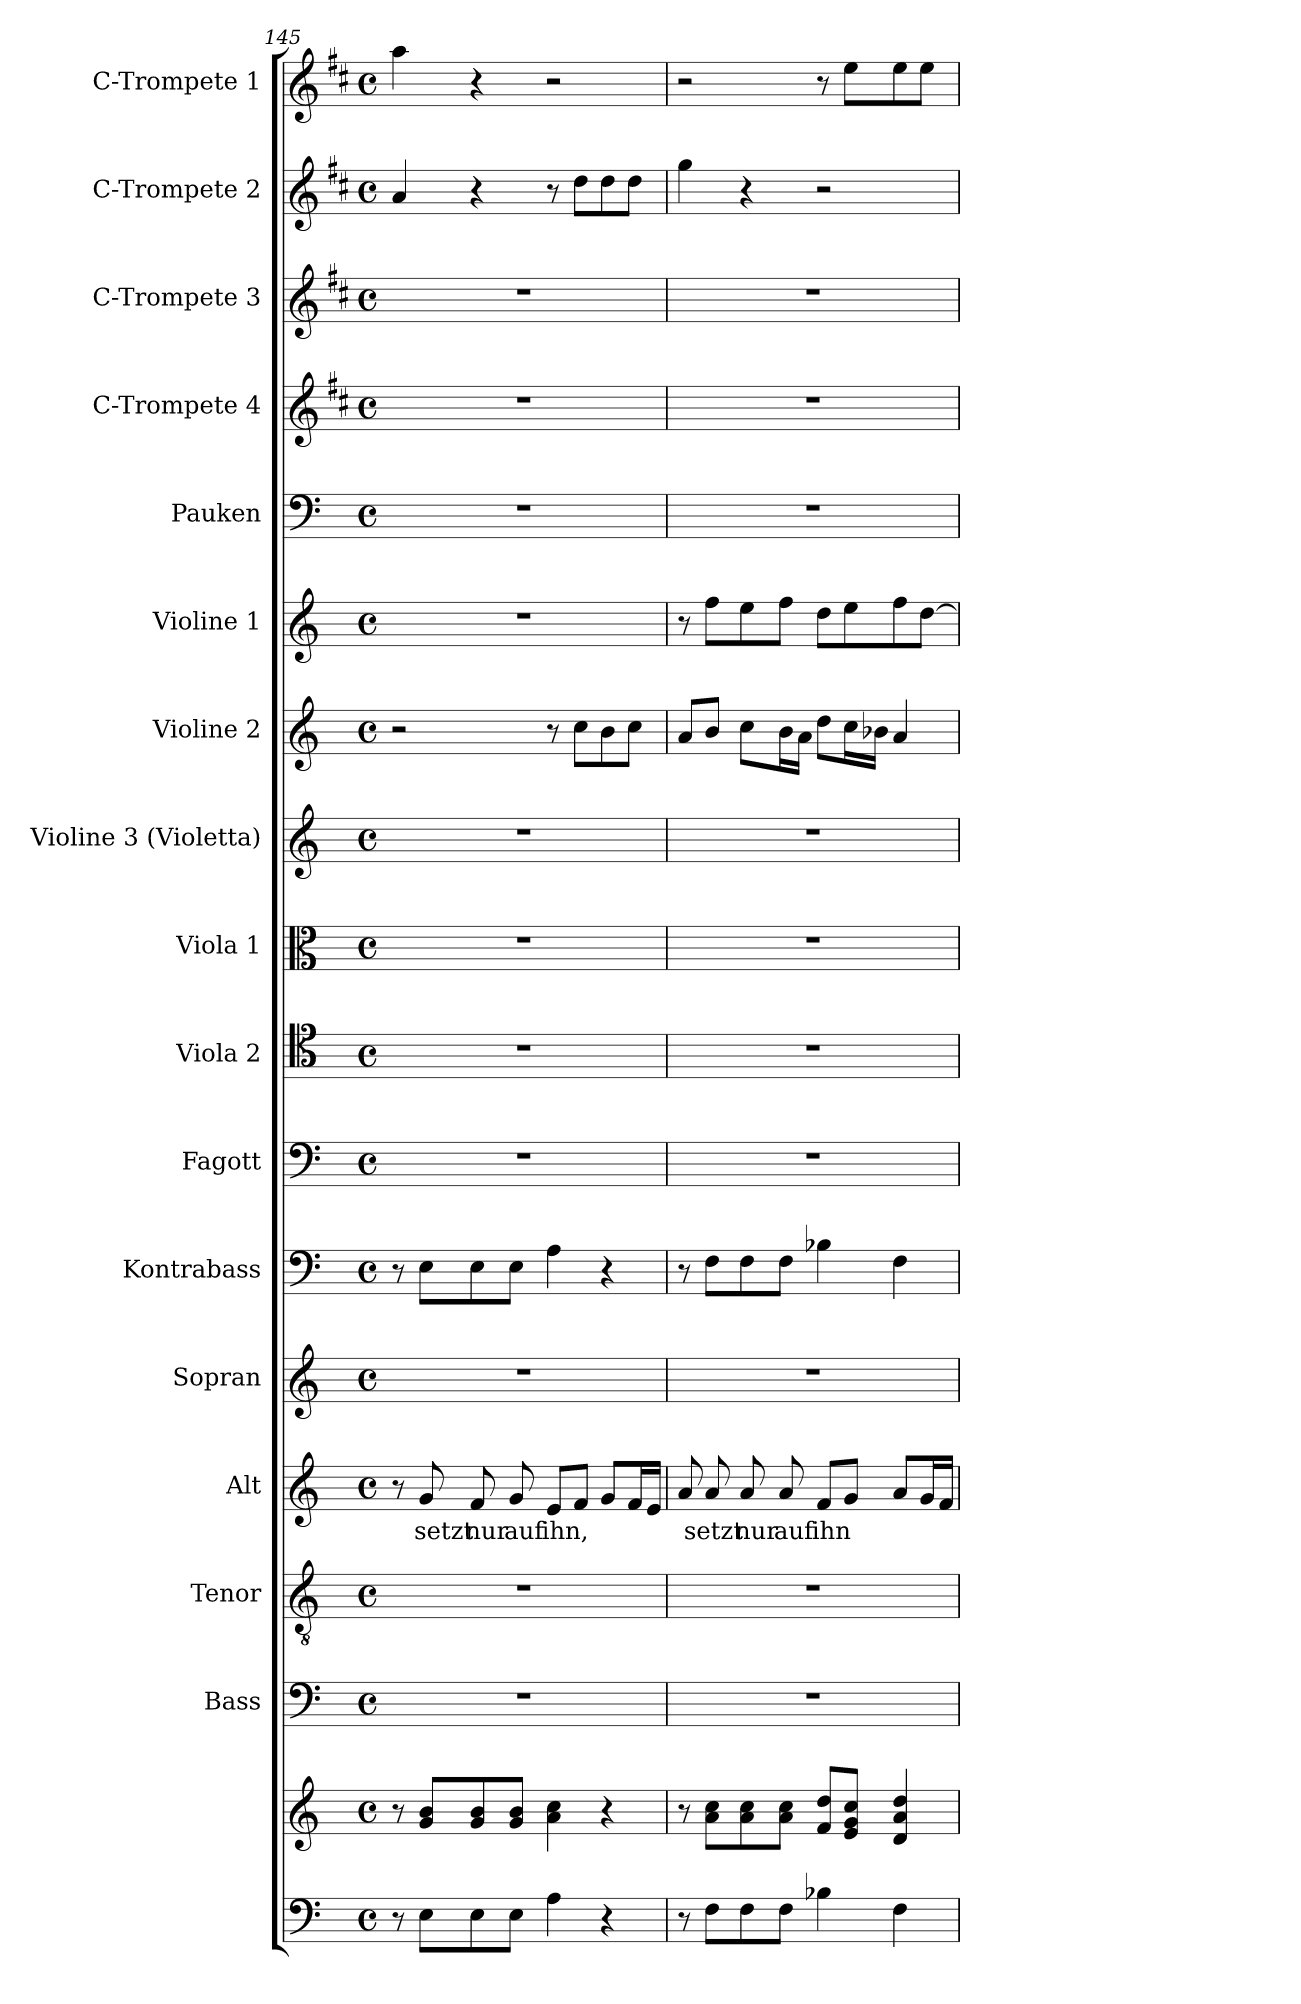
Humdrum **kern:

**kern	**kern	**kern	**kern	**kern	**text	**kern	**kern	**kern	**kern	**kern	**kern	**kern	**kern	**kern	**kern	**kern	**kern	**kern
*part17	*part17	*part16	*part15	*part14	*part14	*part13	*part12	*part11	*part10	*part9	*part8	*part7	*part6	*part5	*part4	*part3	*part2	*part1
*staff18	*staff17	*staff16	*staff15	*staff14	*staff14	*staff13	*staff12	*staff11	*staff10	*staff9	*staff8	*staff7	*staff6	*staff5	*staff4	*staff3	*staff2	*staff1
*	*	*I"Bass	*I"Tenor	*I"Alt	*	*I"Sopran	*I"Kontrabass	*I"Fagott	*I"Viola 2	*I"Viola 1	*I"Violine 3 (Violetta)	*I"Violine 2	*I"Violine 1	*I"Pauken	*I"C-Trompete 4	*I"C-Trompete 3	*I"C-Trompete 2	*I"C-Trompete 1
*	*	*I'B.	*I'T.	*I'A.	*	*I'S.	*I'Kb.	*I'Fg.	*I'Vla. 2	*I'Vla. 1	*I'Vl. 3	*I'Vl. 2	*I'Vl. 1	*I'Pk.	*I'C Trp. 4	*I'C Trp. 3	*I'C Trp. 2	*I'C Trp. 1
*clefF4	*clefG2	*clefF4	*clefGv2	*clefG2	*	*clefG2	*clefF4	*clefF4	*clefC4	*clefC3	*clefG2	*clefG2	*clefG2	*clefF4	*clefG2	*clefG2	*clefG2	*clefG2
*	*	*	*	*	*	*	*ITrd7c12	*	*	*	*	*	*	*	*ITrd1c2	*ITrd1c2	*ITrd1c2	*ITrd1c2
*k[]	*k[]	*k[]	*k[]	*k[]	*	*k[]	*k[]	*k[]	*k[]	*k[]	*k[]	*k[]	*k[]	*k[]	*k[]	*k[]	*k[]	*k[]
*C:	*C:	*C:	*C:	*C:	*	*C:	*C:	*C:	*C:	*C:	*C:	*C:	*C:	*C:	*C:	*C:	*C:	*C:
*M4/4	*M4/4	*M4/4	*M4/4	*M4/4	*	*M4/4	*M4/4	*M4/4	*M4/4	*M4/4	*M4/4	*M4/4	*M4/4	*M4/4	*M4/4	*M4/4	*M4/4	*M4/4
*met(c)	*met(c)	*met(c)	*met(c)	*met(c)	*	*met(c)	*met(c)	*met(c)	*met(c)	*met(c)	*met(c)	*met(c)	*met(c)	*met(c)	*met(c)	*met(c)	*met(c)	*met(c)
=145	=145	=145	=145	=145	=145	=145	=145	=145	=145	=145	=145	=145	=145	=145	=145	=145	=145	=145
8r	8r	1r	1r	8r	.	1r	8r	1r	1r	1r	1r	2r	1r	1r	1r	1r	4g/	4gg\
!	!	!	!	!	!LO:LY:b	!	!	!	!	!	!	!	!	!	!	!	!	!
8E\L	8g/ 8b/L	.	.	8g/	setzt	.	8EE\L	.	.	.	.	.	.	.	.	.	.	.
!	!	!	!	!	!LO:LY:b	!	!	!	!	!	!	!	!	!	!	!	!	!
8E\	8g/ 8b/	.	.	8f/	nur	.	8EE\	.	.	.	.	.	.	.	.	.	4r	4r
!	!	!	!	!	!LO:LY:b	!	!	!	!	!	!	!	!	!	!	!	!	!
8E\J	8g/ 8b/J	.	.	8g/	auf	.	8EE\J	.	.	.	.	.	.	.	.	.	.	.
!	!	!	!	!	!LO:LY:b	!	!	!	!	!	!	!	!	!	!	!	!	!
4A\	4a\ 4cc\	.	.	8e/L	ihn,	.	4AA\	.	.	.	.	8r	.	.	.	.	8r	2r
.	.	.	.	8f/J	.	.	.	.	.	.	.	8cc\L	.	.	.	.	8cc\L	.
4r	4r	.	.	8g/L	.	.	4r	.	.	.	.	8b\	.	.	.	.	8cc\	.
.	.	.	.	16f/L	.	.	.	.	.	.	.	8cc\J	.	.	.	.	8cc\J	.
.	.	.	.	16e/JJ	.	.	.	.	.	.	.	.	.	.	.	.	.	.
!!LO:PB:g=z
=146	=146	=146	=146	=146	=146	=146	=146	=146	=146	=146	=146	=146	=146	=146	=146	=146	=146	=146
8r	8r	1r	1r	8a/	.	1r	8r	1r	1r	1r	1r	8a/L	8r	1r	1r	1r	4ff\	2r
!	!	!	!	!	!LO:LY:b	!	!	!	!	!	!	!	!	!	!	!	!	!
8F\L	8a\ 8cc\L	.	.	8a/	setzt	.	8FF\L	.	.	.	.	8b/J	8ff\L	.	.	.	.	.
!	!	!	!	!	!LO:LY:b	!	!	!	!	!	!	!	!	!	!	!	!	!
8F\	8a\ 8cc\	.	.	8a/	nur	.	8FF\	.	.	.	.	8cc\L	8ee\	.	.	.	4r	.
!	!	!	!	!	!LO:LY:b	!	!	!	!	!	!	!	!	!	!	!	!	!
8F\J	8a\ 8cc\J	.	.	8a/	auf	.	8FF\J	.	.	.	.	16b\L	8ff\J	.	.	.	.	.
.	.	.	.	.	.	.	.	.	.	.	.	16a\JJ	.	.	.	.	.	.
!	!	!	!	!	!LO:LY:b	!	!	!	!	!	!	!	!	!	!	!	!	!
4B-X\	8f/ 8dd/L	.	.	8f/L	ihn	.	4BB-X\	.	.	.	.	8dd\L	8dd\L	.	.	.	2r	8r
.	8e/ 8g/ 8cc/J	.	.	8g/J	.	.	.	.	.	.	.	16cc\L	8ee\	.	.	.	.	8dd\L
.	.	.	.	.	.	.	.	.	.	.	.	16b-i\JJ	.	.	.	.	.	.
4F\	4d/ 4a/ 4dd/	.	.	8a/L	.	.	4FF\	.	.	.	.	4a/	8ff\	.	.	.	.	8dd\
.	.	.	.	16g/L	.	.	.	.	.	.	.	.	[8dd\J	.	.	.	.	8dd\J
.	.	.	.	16f/JJ	.	.	.	.	.	.	.	.	.	.	.	.	.	.
=	=	=	=	=	=	=	=	=	=	=	=	=	=	=	=	=	=	=
*-	*-	*-	*-	*-	*-	*-	*-	*-	*-	*-	*-	*-	*-	*-	*-	*-	*-	*-
